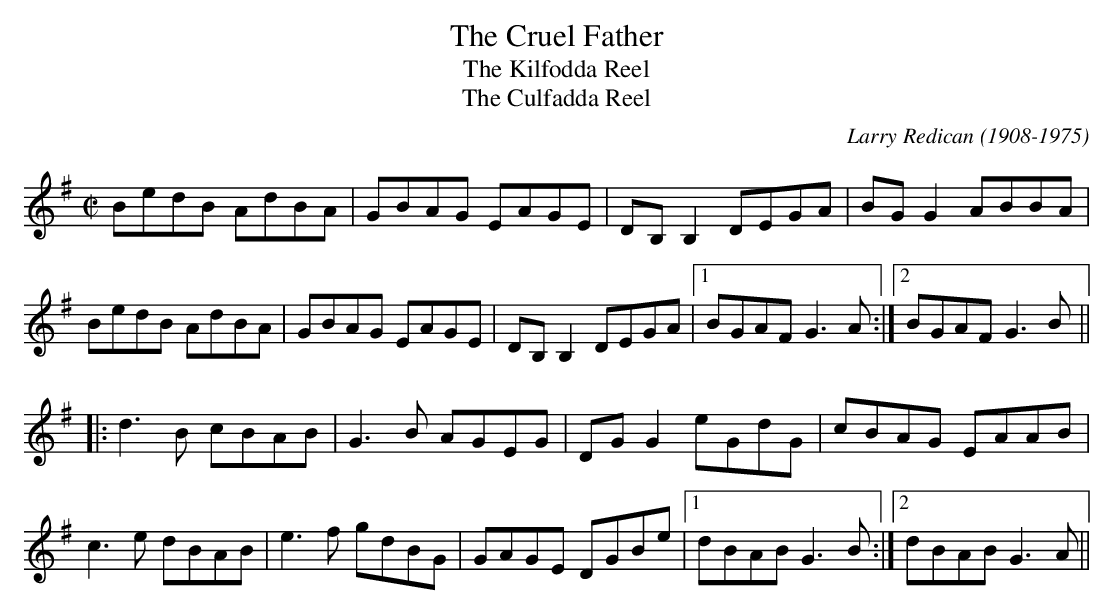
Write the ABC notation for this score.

X:1
T:Cruel Father, The
T:Kilfodda Reel, The
T:Culfadda Reel, The
C:Larry Redican (1908-1975)
M:C|
K:G
BedB AdBA|GBAG EAGE|DB,B,2 DEGA|BGG2 ABBA|
BedB AdBA|GBAG EAGE|DB,B,2 DEGA|1 BGAF G3A:|2 BGAF G3B||
|:d3B cBAB|G3B AGEG|DGG2 eGdG|cBAG EAAB|
c3e dBAB|e3f gdBG|GAGE DGBe|1 dBAB G3B:|2 dBAB G3A||
